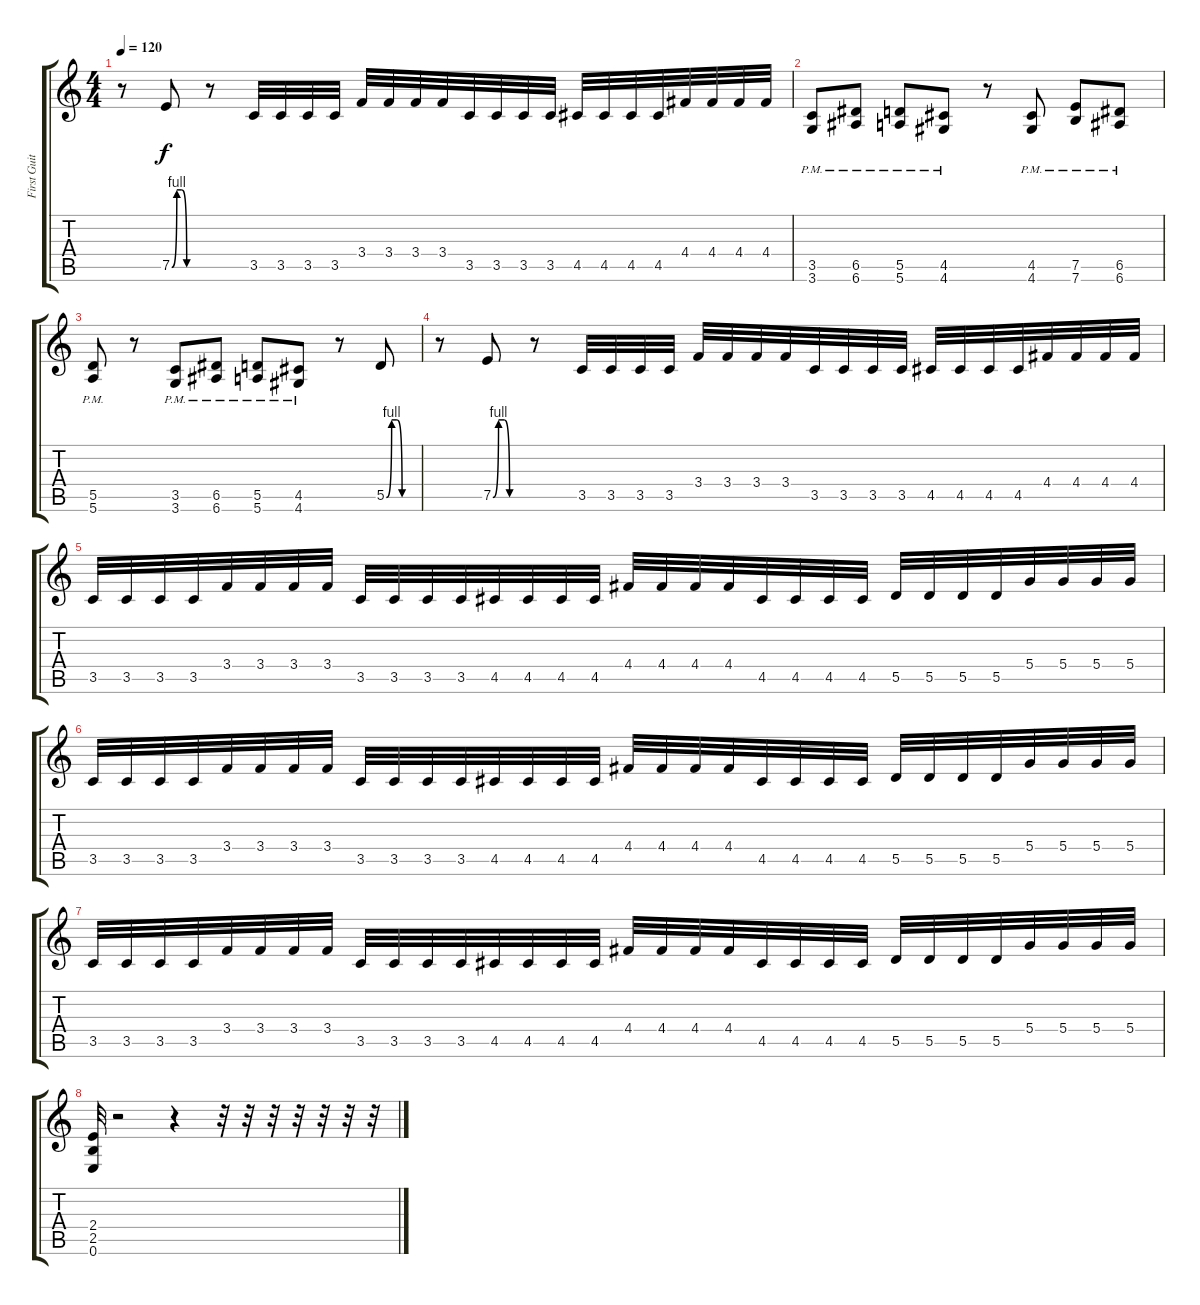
\track ("First Guitar" "First Guit") {instrument distortionguitar}
\staff {score tabs}
\tuning (E4 B3 G3 D3 A2 E2) {hide}
\ts (4 4)
\tempo 120
\clef g2
\ks c
r.8{dy f} 7.5{be (custom 0 0 10 4 20 4 30 0 60 0)}.8 r.8 3.5.32 3.5.32 3.5.32 3.5.32 3.4.32 3.4.32 3.4.32 3.4.32 3.5.32 3.5.32 3.5.32 3.5.32 4.5.32 4.5.32 4.5.32 4.5.32 4.4.32 4.4.32 4.4.32 4.4.32 |
(3.5 3.6{pm}).8 (6.5 6.6{pm}).8 (5.5 5.6{pm}).8 (4.5 4.6{pm}).8 r.8 (4.5 4.6{pm}).8 (7.5 7.6{pm}).8 (6.5 6.6{pm}).8 |
(5.5 5.6{pm}).8 r.8 (3.5 3.6{pm}).8 (6.5 6.6{pm}).8 (5.5 5.6{pm}).8 (4.5 4.6{pm}).8 r.8 5.5{be (custom 0 0 10 4 20 4 30 0 60 0)}.8 |
r.8 7.5{be (custom 0 0 10 4 20 4 30 0 60 0)}.8 r.8 3.5.32 3.5.32 3.5.32 3.5.32 3.4.32 3.4.32 3.4.32 3.4.32 3.5.32 3.5.32 3.5.32 3.5.32 4.5.32 4.5.32 4.5.32 4.5.32 4.4.32 4.4.32 4.4.32 4.4.32 |
3.5.32 3.5.32 3.5.32 3.5.32 3.4.32 3.4.32 3.4.32 3.4.32 3.5.32 3.5.32 3.5.32 3.5.32 4.5.32 4.5.32 4.5.32 4.5.32 4.4.32 4.4.32 4.4.32 4.4.32 4.5.32 4.5.32 4.5.32 4.5.32 5.5.32 5.5.32 5.5.32 5.5.32 5.4.32 5.4.32 5.4.32 5.4.32 |
3.5.32 3.5.32 3.5.32 3.5.32 3.4.32 3.4.32 3.4.32 3.4.32 3.5.32 3.5.32 3.5.32 3.5.32 4.5.32 4.5.32 4.5.32 4.5.32 4.4.32 4.4.32 4.4.32 4.4.32 4.5.32 4.5.32 4.5.32 4.5.32 5.5.32 5.5.32 5.5.32 5.5.32 5.4.32 5.4.32 5.4.32 5.4.32 |
3.5.32 3.5.32 3.5.32 3.5.32 3.4.32 3.4.32 3.4.32 3.4.32 3.5.32 3.5.32 3.5.32 3.5.32 4.5.32 4.5.32 4.5.32 4.5.32 4.4.32 4.4.32 4.4.32 4.4.32 4.5.32 4.5.32 4.5.32 4.5.32 5.5.32 5.5.32 5.5.32 5.5.32 5.4.32 5.4.32 5.4.32 5.4.32 |
(2.4 2.5 0.6).32 r.2 r.4 r.32 r.32 r.32 r.32 r.32 r.32 r.32
